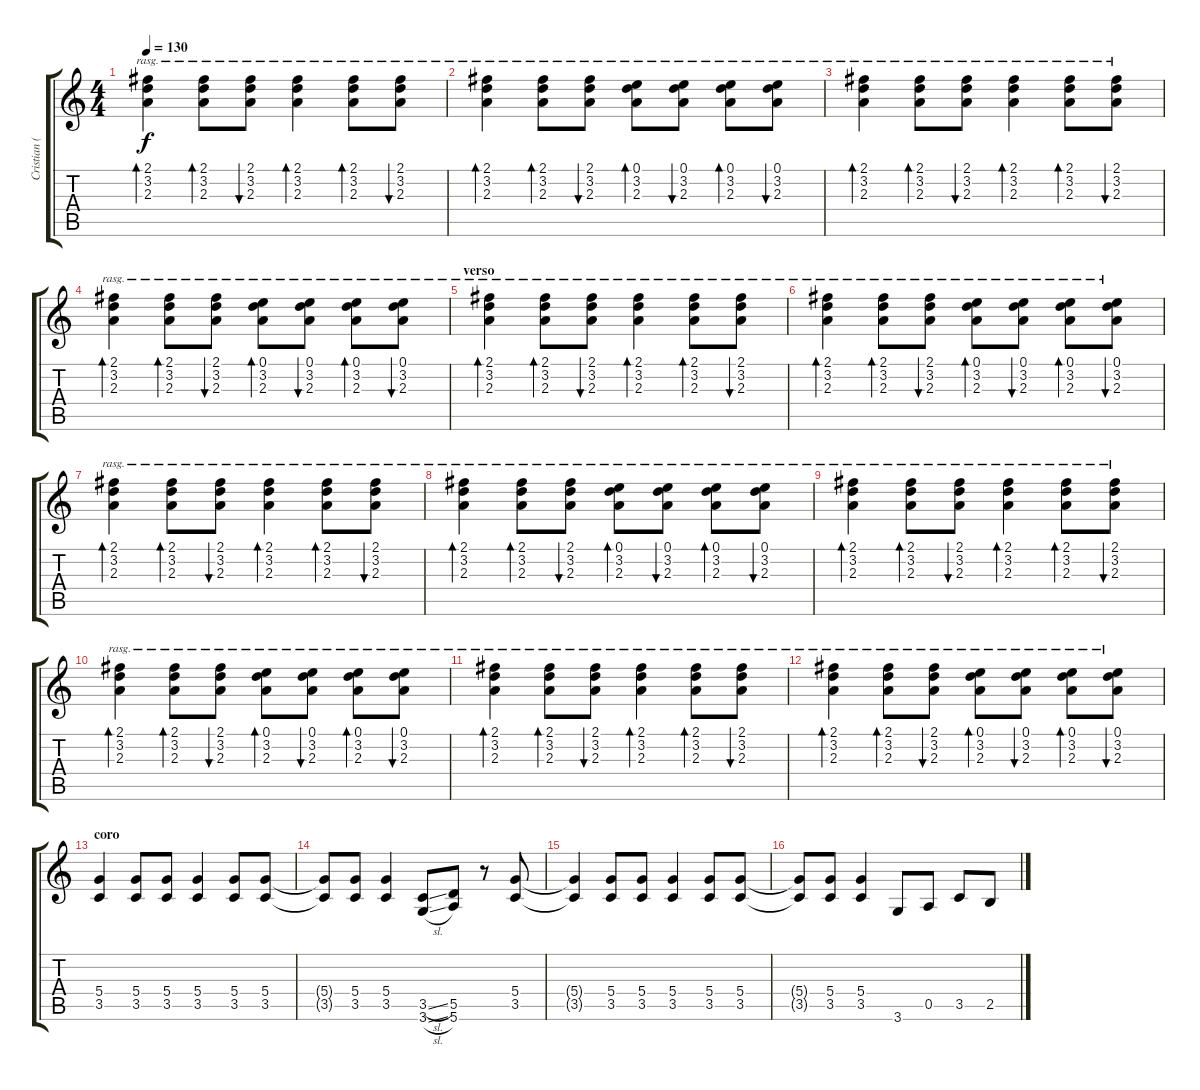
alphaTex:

\track ("Cristian (guitarra)" "Cristian (") {instrument distortionguitar}
\staff {score tabs}
\tuning (E4 B3 G3 D3 A2 E2) {hide}
\ts (4 4)
\tempo 130
\clef g2
\ks c
(2.1 3.2 2.3).4{bd 120 rasg ii dy f} (2.1 3.2 2.3).8{bd 120 rasg ii} (2.1 3.2 2.3).8{bu 120 rasg ii} (2.1 3.2 2.3).4{bd 120 rasg ii} (2.1 3.2 2.3).8{bd 120 rasg ii} (2.1 3.2 2.3).8{bu 120 rasg ii} |
(2.1 3.2 2.3).4{bd 120 rasg ii} (2.1 3.2 2.3).8{bd 120 rasg ii} (2.1 3.2 2.3).8{bu 120 rasg ii} (0.1 3.2 2.3).8{bd 120 rasg ii} (0.1 3.2 2.3).8{bu 120 rasg ii} (0.1 3.2 2.3).8{bd 120 rasg ii} (0.1 3.2 2.3).8{bu 120 rasg ii} |
(2.1 3.2 2.3).4{bd 120 rasg ii} (2.1 3.2 2.3).8{bd 120 rasg ii} (2.1 3.2 2.3).8{bu 120 rasg ii} (2.1 3.2 2.3).4{bd 120 rasg ii} (2.1 3.2 2.3).8{bd 120 rasg ii} (2.1 3.2 2.3).8{bu 120 rasg ii} |
(2.1 3.2 2.3).4{bd 120 rasg ii} (2.1 3.2 2.3).8{bd 120 rasg ii} (2.1 3.2 2.3).8{bu 120 rasg ii} (0.1 3.2 2.3).8{bd 120 rasg ii} (0.1 3.2 2.3).8{bu 120 rasg ii} (0.1 3.2 2.3).8{bd 120 rasg ii} (0.1 3.2 2.3).8{bu 120 rasg ii} |
\section ("" "verso")
(2.1 3.2 2.3).4{bd 120 rasg ii volume 10 balance 10 instrument electricguitarclean} (2.1 3.2 2.3).8{bd 120 rasg ii} (2.1 3.2 2.3).8{bu 120 rasg ii} (2.1 3.2 2.3).4{bd 120 rasg ii} (2.1 3.2 2.3).8{bd 120 rasg ii} (2.1 3.2 2.3).8{bu 120 rasg ii} |
(2.1 3.2 2.3).4{bd 120 rasg ii} (2.1 3.2 2.3).8{bd 120 rasg ii} (2.1 3.2 2.3).8{bu 120 rasg ii} (0.1 3.2 2.3).8{bd 120 rasg ii} (0.1 3.2 2.3).8{bu 120 rasg ii} (0.1 3.2 2.3).8{bd 120 rasg ii} (0.1 3.2 2.3).8{bu 120 rasg ii} |
(2.1 3.2 2.3).4{bd 120 rasg ii} (2.1 3.2 2.3).8{bd 120 rasg ii} (2.1 3.2 2.3).8{bu 120 rasg ii} (2.1 3.2 2.3).4{bd 120 rasg ii} (2.1 3.2 2.3).8{bd 120 rasg ii} (2.1 3.2 2.3).8{bu 120 rasg ii} |
(2.1 3.2 2.3).4{bd 120 rasg ii} (2.1 3.2 2.3).8{bd 120 rasg ii} (2.1 3.2 2.3).8{bu 120 rasg ii} (0.1 3.2 2.3).8{bd 120 rasg ii} (0.1 3.2 2.3).8{bu 120 rasg ii} (0.1 3.2 2.3).8{bd 120 rasg ii} (0.1 3.2 2.3).8{bu 120 rasg ii} |
(2.1 3.2 2.3).4{bd 120 rasg ii} (2.1 3.2 2.3).8{bd 120 rasg ii} (2.1 3.2 2.3).8{bu 120 rasg ii} (2.1 3.2 2.3).4{bd 120 rasg ii} (2.1 3.2 2.3).8{bd 120 rasg ii} (2.1 3.2 2.3).8{bu 120 rasg ii} |
(2.1 3.2 2.3).4{bd 120 rasg ii} (2.1 3.2 2.3).8{bd 120 rasg ii} (2.1 3.2 2.3).8{bu 120 rasg ii} (0.1 3.2 2.3).8{bd 120 rasg ii} (0.1 3.2 2.3).8{bu 120 rasg ii} (0.1 3.2 2.3).8{bd 120 rasg ii} (0.1 3.2 2.3).8{bu 120 rasg ii} |
(2.1 3.2 2.3).4{bd 120 rasg ii} (2.1 3.2 2.3).8{bd 120 rasg ii} (2.1 3.2 2.3).8{bu 120 rasg ii} (2.1 3.2 2.3).4{bd 120 rasg ii} (2.1 3.2 2.3).8{bd 120 rasg ii} (2.1 3.2 2.3).8{bu 120 rasg ii} |
(2.1 3.2 2.3).4{bd 120 rasg ii} (2.1 3.2 2.3).8{bd 120 rasg ii} (2.1 3.2 2.3).8{bu 120 rasg ii} (0.1 3.2 2.3).8{bd 120 rasg ii} (0.1 3.2 2.3).8{bu 120 rasg ii} (0.1 3.2 2.3).8{bd 120 rasg ii} (0.1 3.2 2.3).8{bu 120 rasg ii} |
\section ("" "coro")
(5.4 3.5).4{volume 13 balance 15 instrument distortionguitar} (5.4 3.5).8 (5.4 3.5).8 (5.4 3.5).4 (5.4 3.5).8 (5.4 3.5).8 |
(5.4{t} 3.5{t}).8 (5.4 3.5).8 (5.4 3.5).4 (3.5{sl} 3.6{sl}).8 (5.5 5.6).8 r.8 (5.4 3.5).8 |
(5.4{t} 3.5{t}).4 (5.4 3.5).8 (5.4 3.5).8 (5.4 3.5).4 (5.4 3.5).8 (5.4 3.5).8 |
(5.4{t} 3.5{t}).8 (5.4 3.5).8 (5.4 3.5).4 3.6.8 0.5.8 3.5.8 2.5.8
